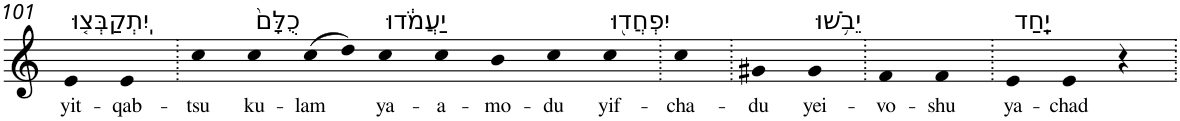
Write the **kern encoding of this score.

**kern	**text
*part1	*part1
*staff1	*staff1
*I"Piano	*
*I'Pno	*
!!LO:PB:g=z
*clefG2	*
*k[]	*
=101	=101
!LO:TX:a:t=יִֽתְקַבְּצ֤וּ	!
!	!LO:LY:b
4e	yit-
!	!LO:LY:b
4e	-qab-
=102.	=102.
!	!LO:LY:b
4cc	-tsu
!LO:TX:a:t=כֻלָּם֙	!
!	!LO:LY:b
4cc	ku-
!	!LO:LY:b
(8cc	-lam
8dd)	.
!LO:TX:a:t=יַעֲמֹ֔דוּ	!
!	!LO:LY:b
4cc	ya-
!	!LO:LY:b
4cc	-a-
!	!LO:LY:b
4b	-mo-
!	!LO:LY:b
4cc	-du
!LO:TX:a:t=יִפְחֲד֖וּ	!
!	!LO:LY:b
4cc	yif-
=103.	=103.
!	!LO:LY:b
4cc	-cha-
=104.	=104.
!	!LO:LY:b
4g#X	-du
!LO:TX:a:t=יֵבֹ֥שׁוּ	!
!	!LO:LY:b
4g#	yei-
=105.	=105.
!	!LO:LY:b
4f	-vo-
!	!LO:LY:b
4f	-shu
=106.	=106.
!LO:TX:a:t=יָֽחַד	!
!	!LO:LY:b
4e	ya-
!	!LO:LY:b
4e	-chad
4r	.
=.	=.
*-	*-
